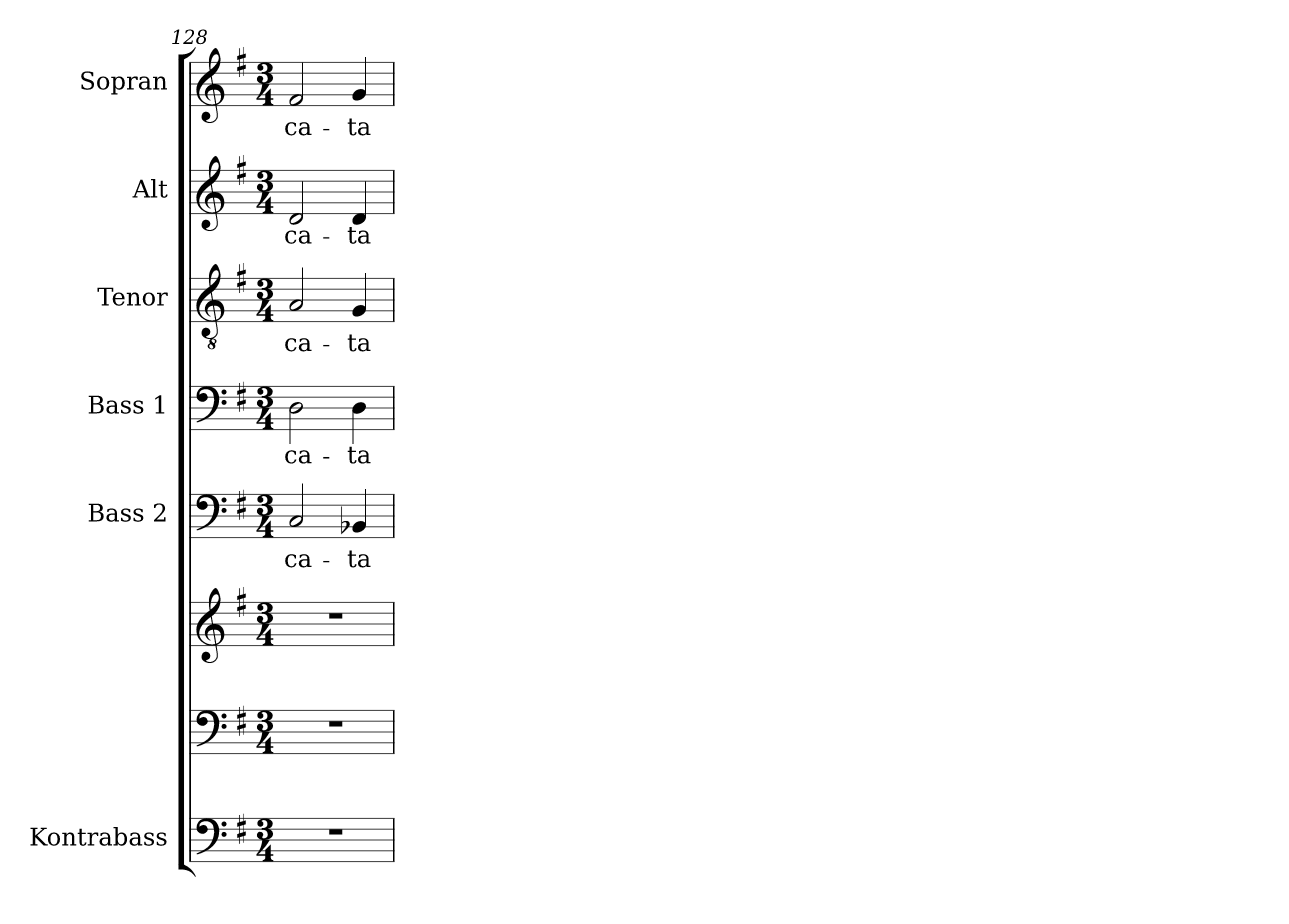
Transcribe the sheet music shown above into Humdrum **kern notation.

**kern	**kern	**kern	**kern	**text	**kern	**text	**kern	**text	**kern	**text	**kern	**text
*part7	*part6	*part6	*part5	*part5	*part4	*part4	*part3	*part3	*part2	*part2	*part1	*part1
*staff8	*staff7	*staff6	*staff5	*staff5	*staff4	*staff4	*staff3	*staff3	*staff2	*staff2	*staff1	*staff1
*I"Kontrabass	*	*	*I"Bass 2	*	*I"Bass 1	*	*I"Tenor	*	*I"Alt	*	*I"Sopran	*
*I'Kb.	*	*	*I'B. 2	*	*I'B. 1	*	*I'T.	*	*I'A.	*	*I'S.	*
*clefF4	*clefF4	*clefG2	*clefF4	*	*clefF4	*	*clefGv2	*	*clefG2	*	*clefG2	*
*ITrd7c12	*	*	*	*	*	*	*	*	*	*	*	*
*k[f#]	*k[f#]	*k[f#]	*k[f#]	*	*k[f#]	*	*k[f#]	*	*k[f#]	*	*k[f#]	*
*G:	*G:	*G:	*G:	*	*G:	*	*G:	*	*G:	*	*G:	*
*M3/4	*M3/4	*M3/4	*M3/4	*	*M3/4	*	*M3/4	*	*M3/4	*	*M3/4	*
=128	=128	=128	=128	=128	=128	=128	=128	=128	=128	=128	=128	=128
!	!	!	!	!LO:LY:b	!	!LO:LY:b	!	!LO:LY:b	!	!LO:LY:b	!	!LO:LY:b
2.r	2.r	2.r	2C/	-ca-	2D\	-ca-	2A/	-ca-	2d/	-ca-	2f#/	-ca-
!	!	!	!	!LO:LY:b	!	!LO:LY:b	!	!LO:LY:b	!	!LO:LY:b	!	!LO:LY:b
.	.	.	4BB-X/	-ta	4D\	-ta	4G/	-ta	4d/	-ta	4g/	-ta
=	=	=	=	=	=	=	=	=	=	=	=	=
*-	*-	*-	*-	*-	*-	*-	*-	*-	*-	*-	*-	*-
